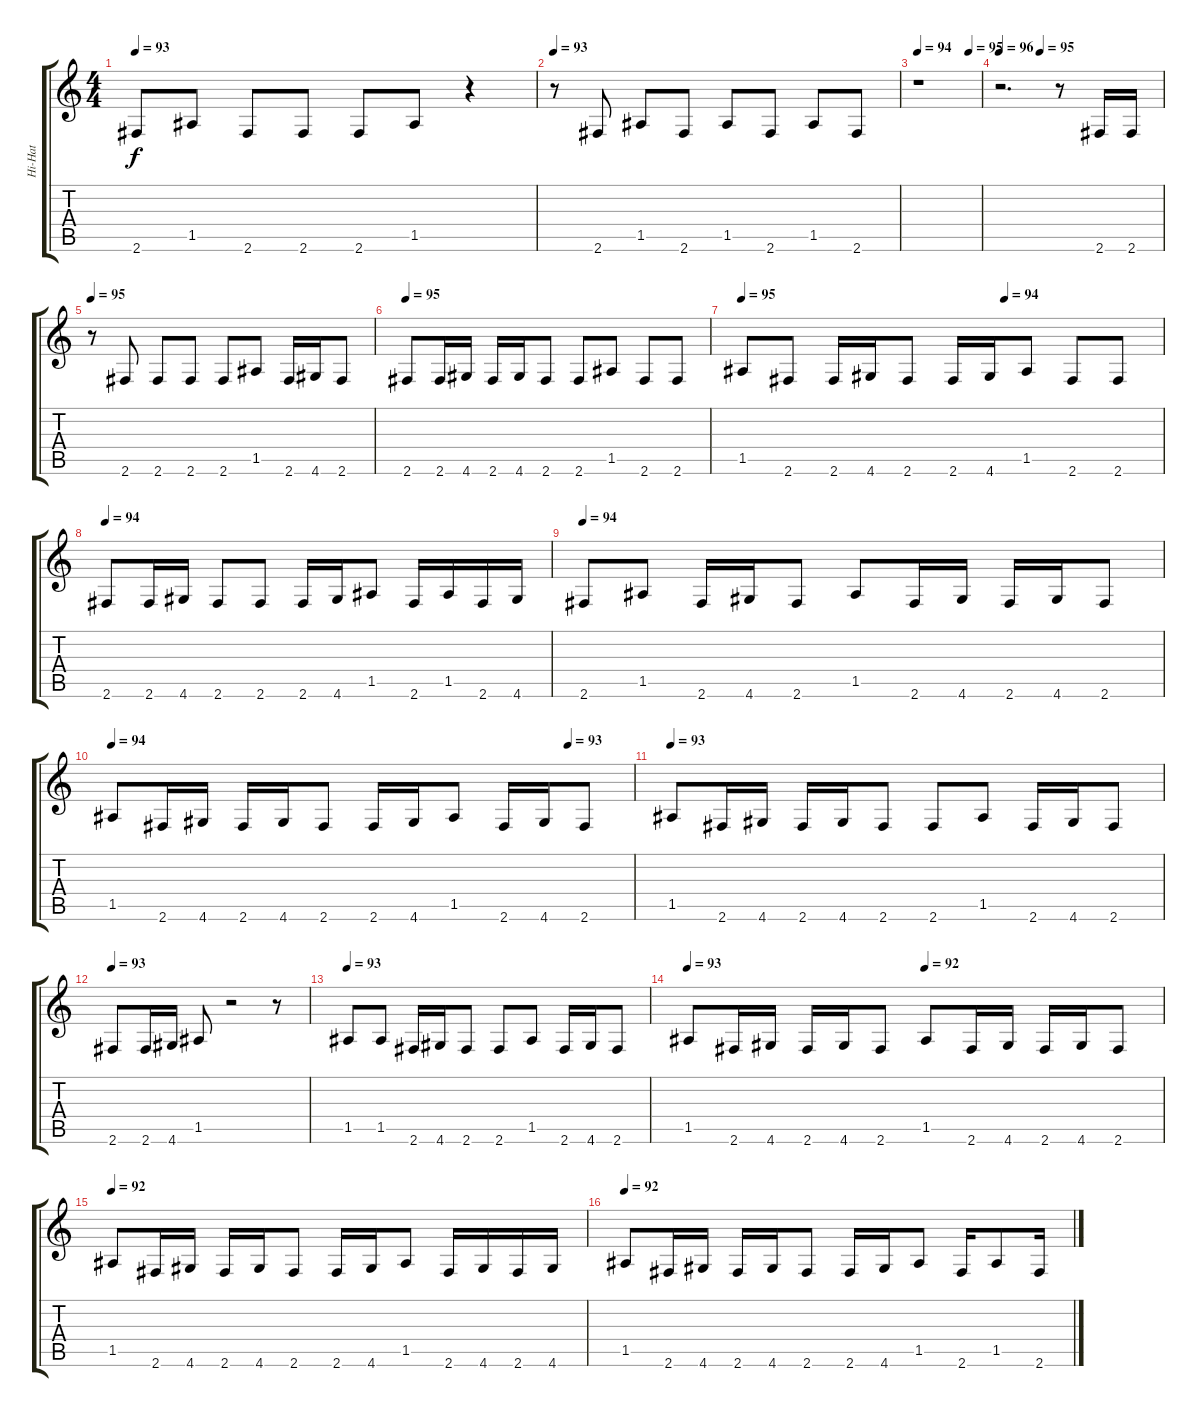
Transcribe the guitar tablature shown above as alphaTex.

\track ("Hi-Hat" "Hi-Hat") {instrument acousticbass}
\staff {score tabs}
\tuning (E4 B3 G3 D3 A2 E2) {hide}
\ts (4 4)
\tempo 93
\clef g2
\ks c
2.6.8{dy f} 1.5.8 2.6.8 2.6.8 2.6.8 1.5.8 r.4 |
\tempo 93
r.8 2.6.8 1.5.8 2.6.8 1.5.8 2.6.8 1.5.8 2.6.8 |
\tempo 94
\tempo (95 0.8125)
r.1 |
\tempo 96
\tempo (95 0.25)
r.2{d} r.8 2.6.16 2.6.16 |
\tempo 95
r.8 2.6.8 2.6.8 2.6.8 2.6.8 1.5.8 2.6.16 4.6.16 2.6.8 |
\tempo 95
2.6.8 2.6.16 4.6.16 2.6.16 4.6.16 2.6.8 2.6.8 1.5.8 2.6.8 2.6.8 |
\tempo 95
\tempo (94 0.625)
1.5.8 2.6.8 2.6.16 4.6.16 2.6.8 2.6.16 4.6.16 1.5.8 2.6.8 2.6.8 |
\tempo 94
2.6.8 2.6.16 4.6.16 2.6.8 2.6.8 2.6.16 4.6.16 1.5.8 2.6.16 1.5.16 2.6.16 4.6.16 |
\tempo 94
2.6.8 1.5.8 2.6.16 4.6.16 2.6.8 1.5.8 2.6.16 4.6.16 2.6.16 4.6.16 2.6.8 |
\tempo 94
\tempo (93 0.875)
1.5.8 2.6.16 4.6.16 2.6.16 4.6.16 2.6.8 2.6.16 4.6.16 1.5.8 2.6.16 4.6.16 2.6.8 |
\tempo 93
1.5.8 2.6.16 4.6.16 2.6.16 4.6.16 2.6.8 2.6.8 1.5.8 2.6.16 4.6.16 2.6.8 |
\tempo 93
2.6.8 2.6.16 4.6.16 1.5.8 r.2 r.8 |
\tempo 93
1.5.8 1.5.8 2.6.16 4.6.16 2.6.8 2.6.8 1.5.8 2.6.16 4.6.16 2.6.8 |
\tempo 93
\tempo (92 0.5)
1.5.8 2.6.16 4.6.16 2.6.16 4.6.16 2.6.8 1.5.8 2.6.16 4.6.16 2.6.16 4.6.16 2.6.8 |
\tempo 92
1.5.8 2.6.16 4.6.16 2.6.16 4.6.16 2.6.8 2.6.16 4.6.16 1.5.8 2.6.16 4.6.16 2.6.16 4.6.16 |
\tempo 92
1.5.8 2.6.16 4.6.16 2.6.16 4.6.16 2.6.8 2.6.16 4.6.16 1.5.8 2.6.16 1.5.8 2.6.16
